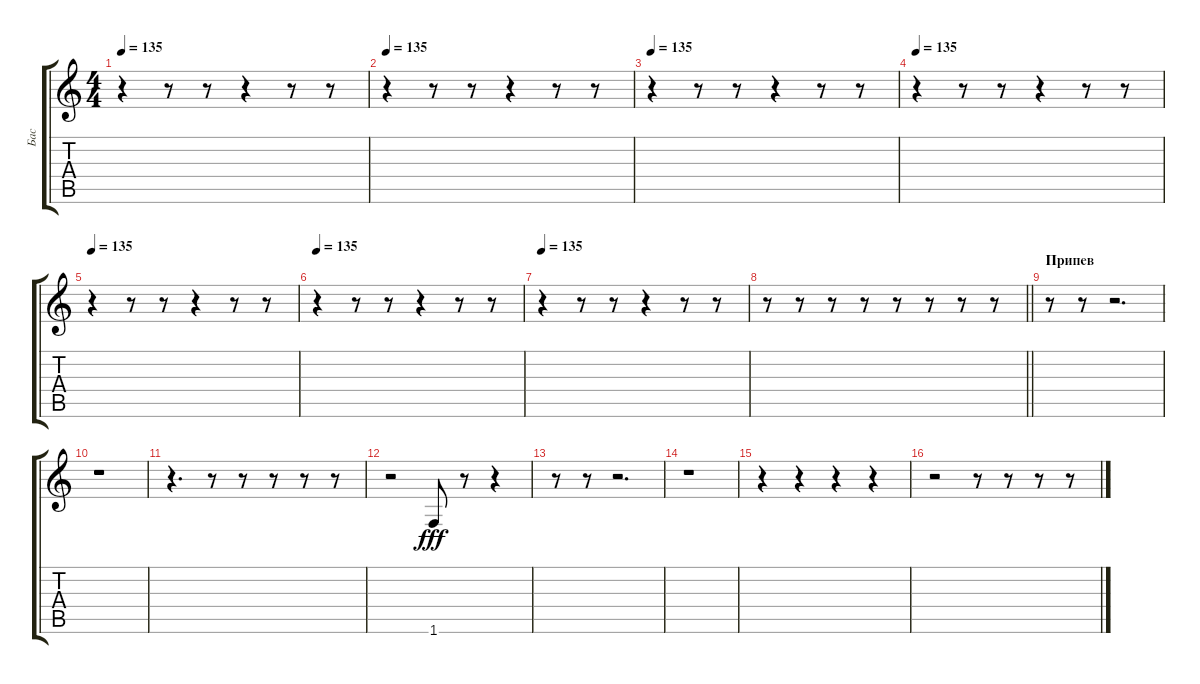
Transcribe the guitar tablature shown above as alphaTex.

\track ("Бас" "Бас") {instrument electricbassfinger}
\staff {score tabs}
\tuning (E4 B3 G3 D3 A2 E2) {hide}
\ts (4 4)
\tempo 135
\clef g2
\ks c
r.4{dy fff} r.8 r.8 r.4 r.8 r.8 |
\tempo 135
r.4 r.8 r.8 r.4 r.8 r.8 |
\tempo 135
r.4 r.8 r.8 r.4 r.8 r.8 |
\tempo 135
r.4 r.8 r.8 r.4 r.8 r.8 |
\tempo 135
r.4 r.8 r.8 r.4 r.8 r.8 |
\tempo 135
r.4 r.8 r.8 r.4 r.8 r.8 |
\tempo 135
r.4 r.8 r.8 r.4 r.8 r.8 |
\barLineRight lightlight
r.8 r.8 r.8 r.8 r.8 r.8 r.8 r.8 |
\section ("" "Припев")
r.8 r.8 r.2{d} |
r.1 |
r.4{d} r.8 r.8 r.8 r.8 r.8 |
r.2 1.6.8 r.8 r.4 |
r.8 r.8 r.2{d} |
r.1 |
r.4 r.4 r.4 r.4 |
r.2 r.8 r.8 r.8 r.8
